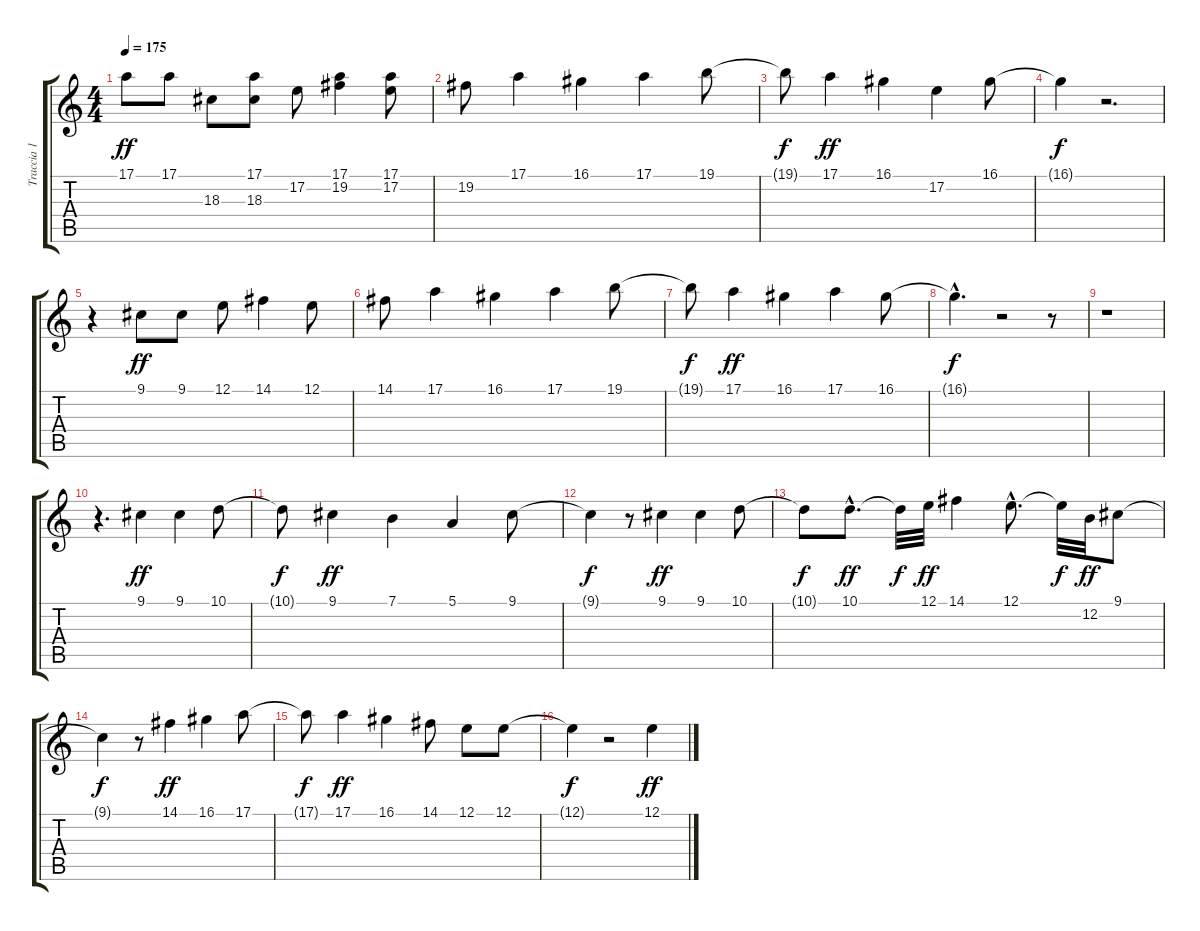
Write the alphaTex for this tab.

\track ("Traccia 1" "Traccia 1") {instrument flute}
\staff {score tabs}
\tuning (E4 B3 G3 D3 A2 E2) {hide}
\ts (4 4)
\tempo 175
\clef g2
\ks c
17.1.8{dy ff} 17.1.8 18.3.8 (17.1 18.3).8 17.2.8 (17.1 19.2).4 (17.1 17.2).8 |
19.2.8 17.1.4 16.1.4 17.1.4 19.1.8 |
19.1{t}.8{dy f} 17.1.4{dy ff} 16.1.4 17.2.4 16.1.8 |
16.1{t}.4{dy f} r.2{d} |
r.4 9.1.8{dy ff} 9.1.8 12.1.8 14.1.4 12.1.8 |
14.1.8 17.1.4 16.1.4 17.1.4 19.1.8 |
19.1{t}.8{dy f} 17.1.4{dy ff} 16.1.4 17.1.4 16.1.8 |
16.1{hac t}.4{d dy f} r.2 r.8 |
r.1 |
r.4{d} 9.1.4{dy ff} 9.1.4 10.1.8 |
10.1{t}.8{dy f} 9.1.4{dy ff} 7.1.4 5.1.4 9.1.8 |
9.1{t}.4{dy f} r.8 9.1.4{dy ff} 9.1.4 10.1.8 |
10.1{t}.8{dy f} 10.1{hac}.8{d dy ff} 10.1{t}.32{dy f} 12.1.32{dy ff} 14.1.4 12.1{hac}.8{d} 12.1{t}.32{dy f} 12.2.32{dy ff} 9.1.8 |
9.1{t}.4{dy f} r.8 14.1.4{dy ff} 16.1.4 17.1.8 |
17.1{t}.8{dy f} 17.1.4{dy ff} 16.1.4 14.1.8 12.1.8 12.1.8 |
12.1{t}.4{dy f} r.2 12.1.4{dy ff}
